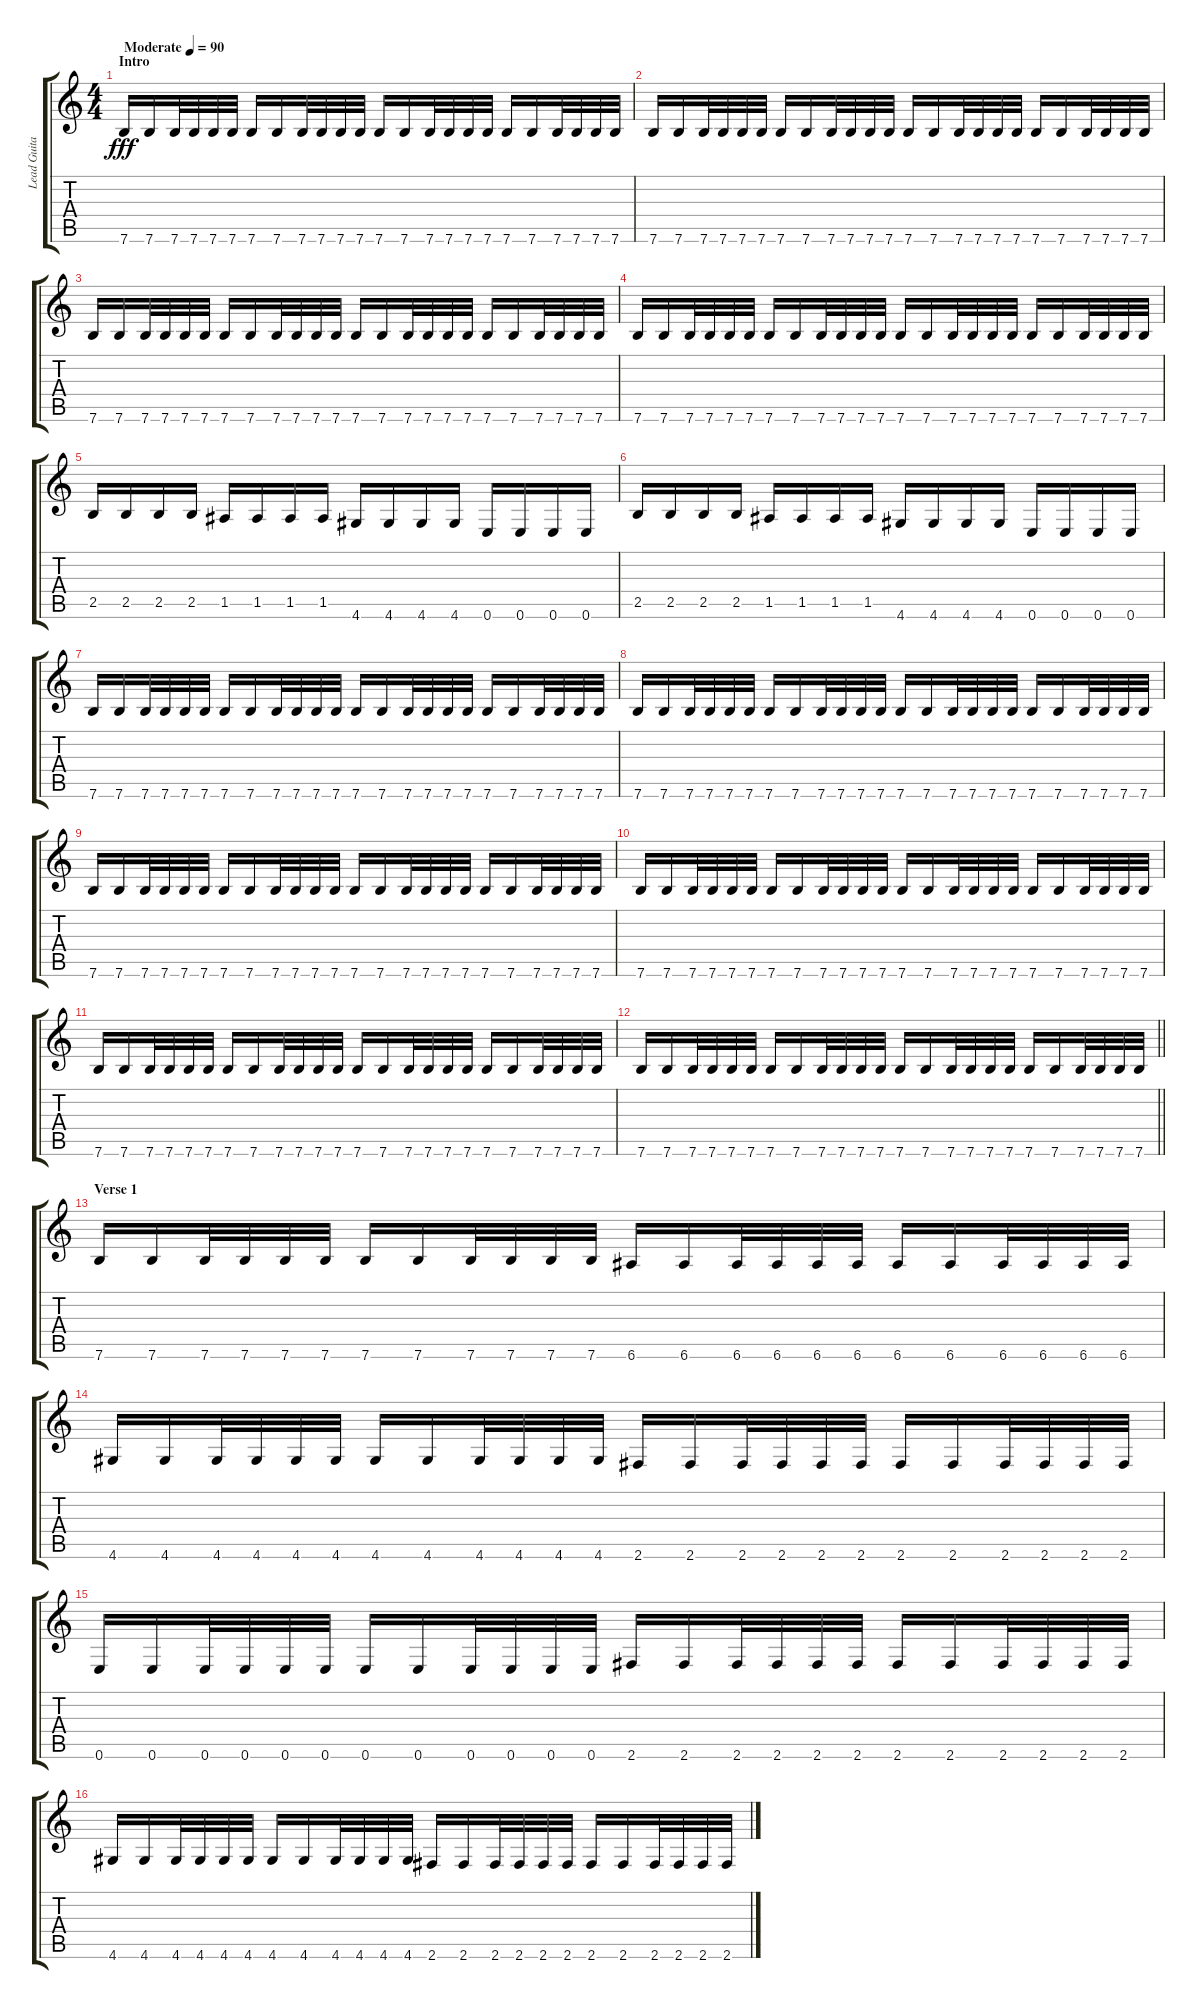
\track ("Lead Guitar" "Lead Guita") {instrument overdrivenguitar}
\staff {score tabs}
\tuning (E4 B3 G3 D3 A2 E2) {hide}
\ts (4 4)
\section ("" "Intro")
\tempo (90 "Moderate")
\clef g2
\ks c
7.6.16{dy fff instrument overdrivenguitar} 7.6.16 7.6.32 7.6.32 7.6.32 7.6.32 7.6.16 7.6.16 7.6.32 7.6.32 7.6.32 7.6.32 7.6.16 7.6.16 7.6.32 7.6.32 7.6.32 7.6.32 7.6.16 7.6.16 7.6.32 7.6.32 7.6.32 7.6.32 |
7.6.16 7.6.16 7.6.32 7.6.32 7.6.32 7.6.32 7.6.16 7.6.16 7.6.32 7.6.32 7.6.32 7.6.32 7.6.16 7.6.16 7.6.32 7.6.32 7.6.32 7.6.32 7.6.16 7.6.16 7.6.32 7.6.32 7.6.32 7.6.32 |
7.6.16 7.6.16 7.6.32 7.6.32 7.6.32 7.6.32 7.6.16 7.6.16 7.6.32 7.6.32 7.6.32 7.6.32 7.6.16 7.6.16 7.6.32 7.6.32 7.6.32 7.6.32 7.6.16 7.6.16 7.6.32 7.6.32 7.6.32 7.6.32 |
7.6.16 7.6.16 7.6.32 7.6.32 7.6.32 7.6.32 7.6.16 7.6.16 7.6.32 7.6.32 7.6.32 7.6.32 7.6.16 7.6.16 7.6.32 7.6.32 7.6.32 7.6.32 7.6.16 7.6.16 7.6.32 7.6.32 7.6.32 7.6.32 |
2.5.16 2.5.16 2.5.16 2.5.16 1.5.16 1.5.16 1.5.16 1.5.16 4.6.16 4.6.16 4.6.16 4.6.16 0.6.16 0.6.16 0.6.16 0.6.16 |
2.5.16 2.5.16 2.5.16 2.5.16 1.5.16 1.5.16 1.5.16 1.5.16 4.6.16 4.6.16 4.6.16 4.6.16 0.6.16 0.6.16 0.6.16 0.6.16 |
7.6.16 7.6.16 7.6.32 7.6.32 7.6.32 7.6.32 7.6.16 7.6.16 7.6.32 7.6.32 7.6.32 7.6.32 7.6.16 7.6.16 7.6.32 7.6.32 7.6.32 7.6.32 7.6.16 7.6.16 7.6.32 7.6.32 7.6.32 7.6.32 |
7.6.16 7.6.16 7.6.32 7.6.32 7.6.32 7.6.32 7.6.16 7.6.16 7.6.32 7.6.32 7.6.32 7.6.32 7.6.16 7.6.16 7.6.32 7.6.32 7.6.32 7.6.32 7.6.16 7.6.16 7.6.32 7.6.32 7.6.32 7.6.32 |
7.6.16 7.6.16 7.6.32 7.6.32 7.6.32 7.6.32 7.6.16 7.6.16 7.6.32 7.6.32 7.6.32 7.6.32 7.6.16 7.6.16 7.6.32 7.6.32 7.6.32 7.6.32 7.6.16 7.6.16 7.6.32 7.6.32 7.6.32 7.6.32 |
7.6.16 7.6.16 7.6.32 7.6.32 7.6.32 7.6.32 7.6.16 7.6.16 7.6.32 7.6.32 7.6.32 7.6.32 7.6.16 7.6.16 7.6.32 7.6.32 7.6.32 7.6.32 7.6.16 7.6.16 7.6.32 7.6.32 7.6.32 7.6.32 |
7.6.16 7.6.16 7.6.32 7.6.32 7.6.32 7.6.32 7.6.16 7.6.16 7.6.32 7.6.32 7.6.32 7.6.32 7.6.16 7.6.16 7.6.32 7.6.32 7.6.32 7.6.32 7.6.16 7.6.16 7.6.32 7.6.32 7.6.32 7.6.32 |
\barLineRight lightlight
7.6.16 7.6.16 7.6.32 7.6.32 7.6.32 7.6.32 7.6.16 7.6.16 7.6.32 7.6.32 7.6.32 7.6.32 7.6.16 7.6.16 7.6.32 7.6.32 7.6.32 7.6.32 7.6.16 7.6.16 7.6.32 7.6.32 7.6.32 7.6.32 |
\section ("" "Verse 1")
7.6.16 7.6.16 7.6.32 7.6.32 7.6.32 7.6.32 7.6.16 7.6.16 7.6.32 7.6.32 7.6.32 7.6.32 6.6.16 6.6.16 6.6.32 6.6.32 6.6.32 6.6.32 6.6.16 6.6.16 6.6.32 6.6.32 6.6.32 6.6.32 |
4.6.16 4.6.16 4.6.32 4.6.32 4.6.32 4.6.32 4.6.16 4.6.16 4.6.32 4.6.32 4.6.32 4.6.32 2.6.16 2.6.16 2.6.32 2.6.32 2.6.32 2.6.32 2.6.16 2.6.16 2.6.32 2.6.32 2.6.32 2.6.32 |
0.6.16 0.6.16 0.6.32 0.6.32 0.6.32 0.6.32 0.6.16 0.6.16 0.6.32 0.6.32 0.6.32 0.6.32 2.6.16 2.6.16 2.6.32 2.6.32 2.6.32 2.6.32 2.6.16 2.6.16 2.6.32 2.6.32 2.6.32 2.6.32 |
4.6.16 4.6.16 4.6.32 4.6.32 4.6.32 4.6.32 4.6.16 4.6.16 4.6.32 4.6.32 4.6.32 4.6.32 2.6.16 2.6.16 2.6.32 2.6.32 2.6.32 2.6.32 2.6.16 2.6.16 2.6.32 2.6.32 2.6.32 2.6.32
